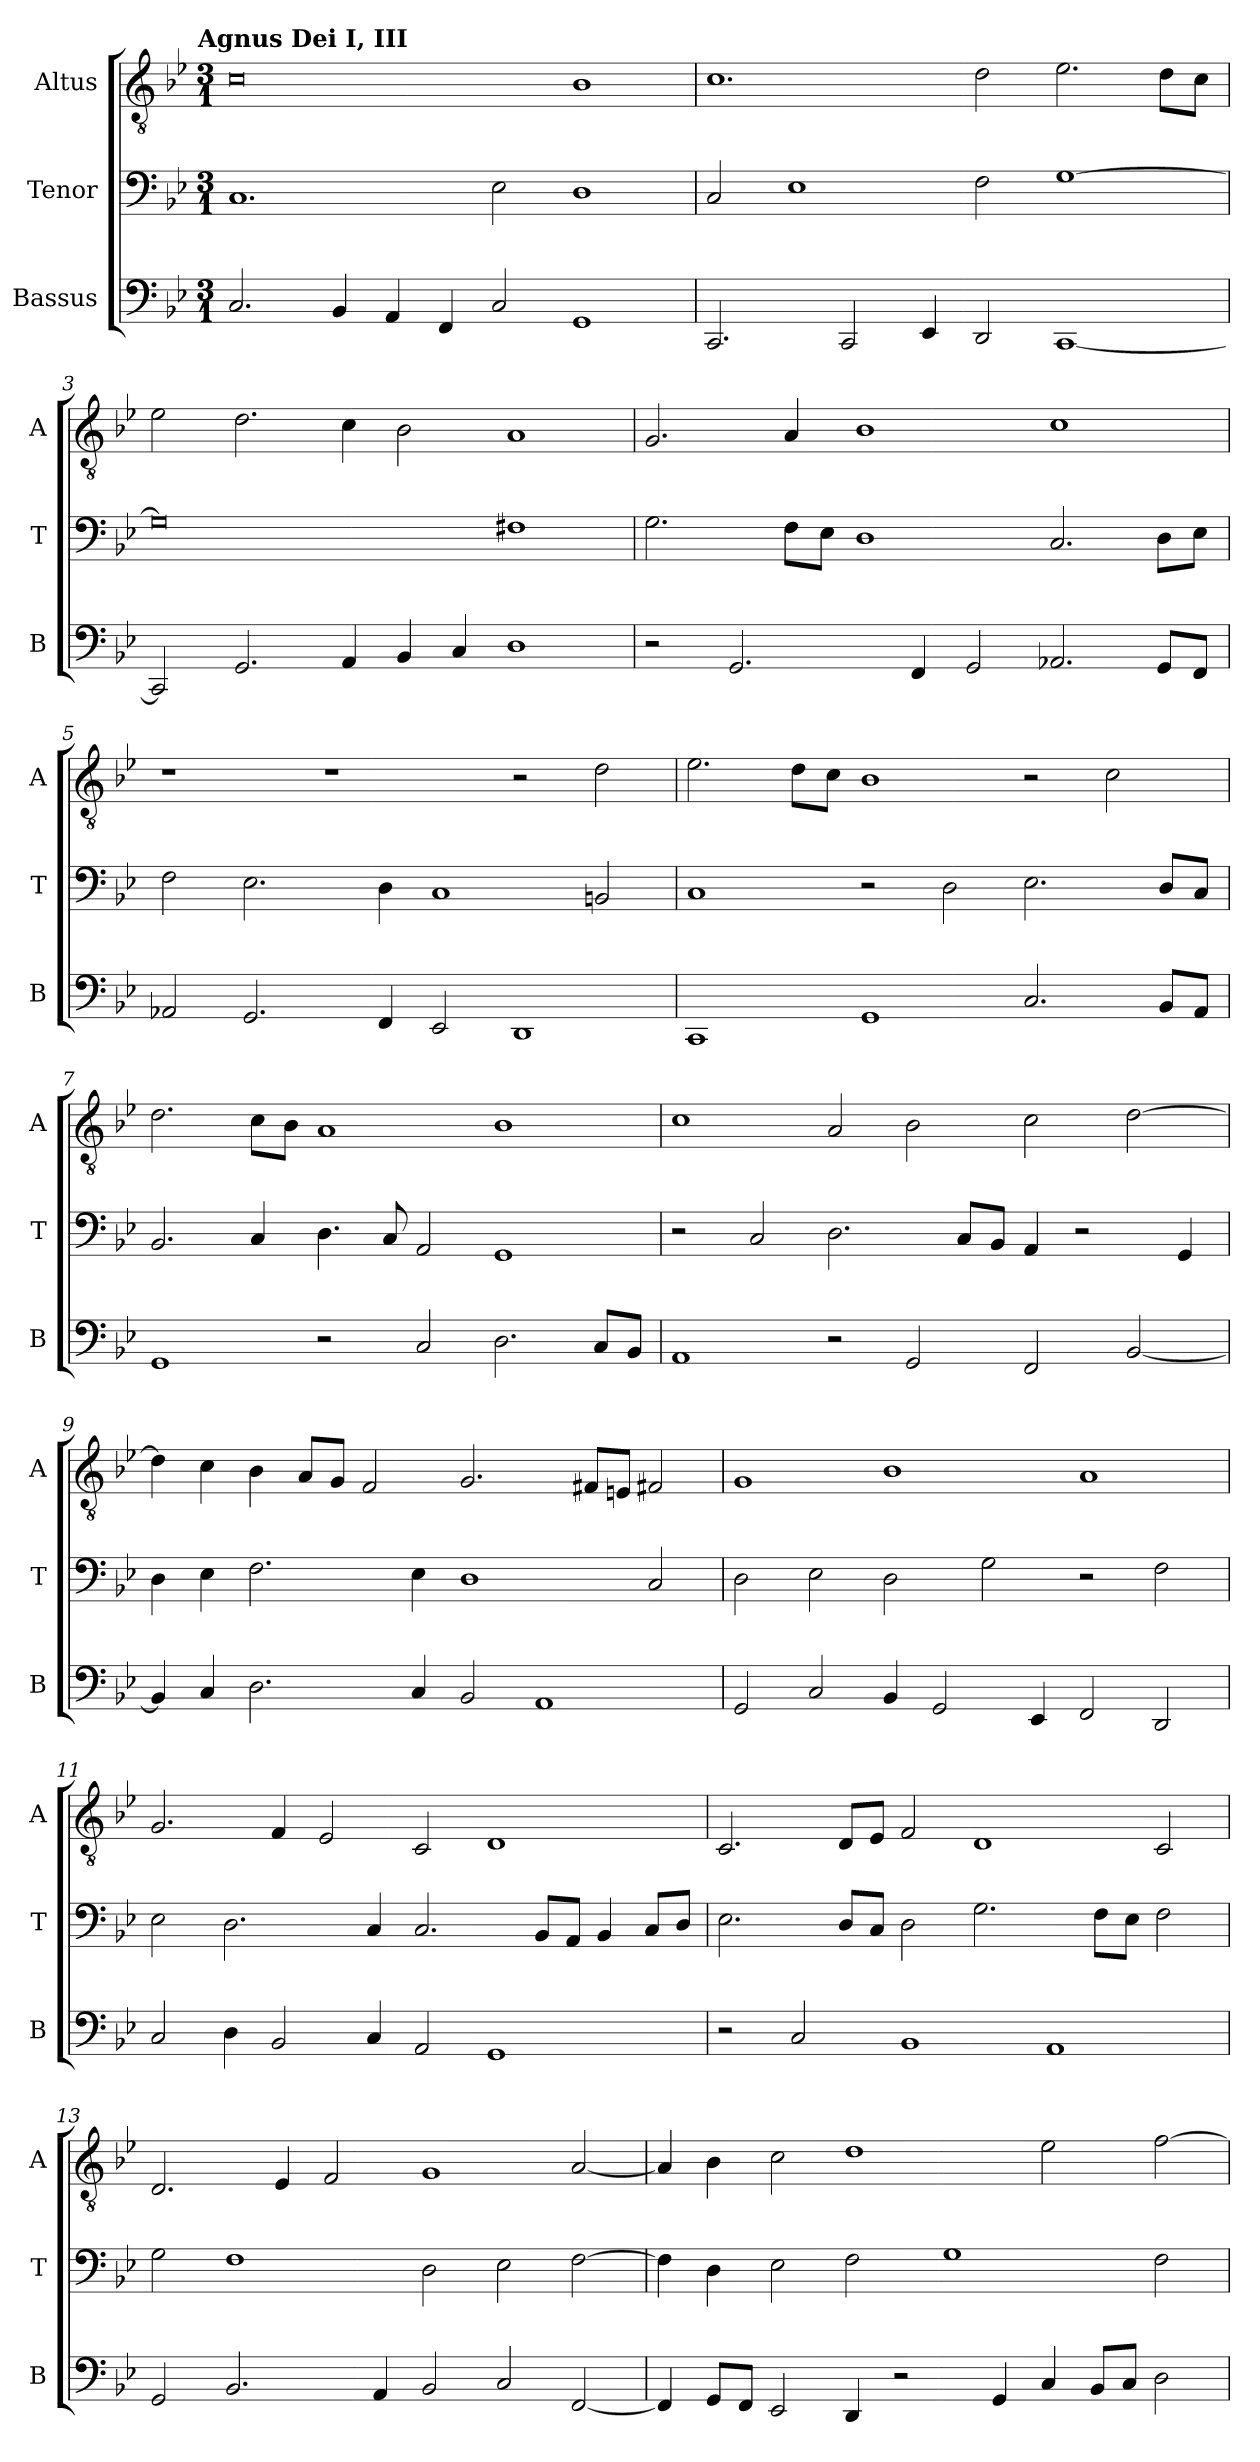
**kern	**kern	**kern
*part3	*part2	*part1
*staff3	*staff2	*staff1
*I"Bassus	*I"Tenor	*I"Altus
*I'B	*I'T	*I'A
*clefF4	*clefF4	*clefGv2
*k[b-e-]	*k[b-e-]	*k[b-e-]
!!LO:TX:omd:t=Agnus Dei I, III
*M3/1	*M3/1	*M3/1
=1	=1	=1
2.C/	1.C	0c
4BB-/	.	.
4AA/	.	.
4FF/	.	.
2C/	2E-\	.
1GG	1D	1B-
=2	=2	=2
2.CC/	2C/	1.c
.	1E-	.
2CC/	.	.
4EE-/	.	.
2DD/	2F\	2d\
[1CC	[1G	2.e-\
.	.	8d\L
.	.	8c\J
=3	=3	=3
2CC/]	0G]	2e-\
2.GG/	.	2.d\
4AA/	.	4c\
4BB-/	.	2B-\
4C/	.	.
1D	1F#X	1A
=4	=4	=4
2r	2.G\	2.G/
2.GG/	.	.
.	8F\L	4A/
.	8E-\J	.
.	1D	1B-
4FF/	.	.
2GG/	.	.
2.AA-X/	2.C/	1c
8GG/L	8D\L	.
8FF/J	8E-\J	.
=5	=5	=5
2AA-X/	2F\	1r
2.GG/	2.E-\	.
.	.	1r
4FF/	4D\	.
2EE-/	1C	.
1DD	.	2r
.	2BBn/	2d\
=6	=6	=6
1CC	1C	2.e-\
.	.	8d\L
.	.	8c\J
1GG	2r	1B-
.	2D\	.
2.C/	2.E-\	2r
.	.	2c\
8BB-/L	8D/L	.
8AA/J	8C/J	.
=7	=7	=7
1GG	2.BB-/	2.d\
.	4C/	8c\L
.	.	8B-\J
2r	4.D\	1A
.	8C/	.
2C/	2AA/	.
2.D\	1GG	1B-
8C/L	.	.
8BB-/J	.	.
=8	=8	=8
1AA	2r	1c
.	2C/	.
2r	2.D\	2A/
2GG/	.	2B-\
.	8C/L	.
.	8BB-/J	.
2FF/	4AA/	2c\
.	2r	.
[2BB-/	.	[2d\
.	4GG/	.
=9	=9	=9
4BB-/]	4D\	4d\]
4C/	4E-\	4c\
2.D\	2.F\	4B-\
.	.	8A/L
.	.	8G/J
.	.	2F/
4C/	4E-\	.
2BB-/	1D	2.G/
1AA	.	.
.	.	8F#X/L
.	.	8En/J
.	2C/	2F#X/
=10	=10	=10
2GG/	2D\	1G
2C/	2E-\	.
4BB-/	2D\	1B-
2GG/	.	.
.	2G\	.
4EE-/	.	.
2FF/	2r	1A
2DD/	2F\	.
=11	=11	=11
2C/	2E-\	2.G/
4D\	2.D\	.
2BB-/	.	4F/
.	.	2E-/
4C/	4C/	.
2AA/	2.C/	2C/
1GG	.	1D
.	8BB-/L	.
.	8AA/J	.
.	4BB-/	.
.	8C/L	.
.	8D/J	.
=12	=12	=12
2r	2.E-\	2.C/
2C/	.	.
.	8D/L	8D/L
.	8C/J	8E-/J
1BB-	2D\	2F/
.	2.G\	1D
1AA	.	.
.	8F\L	.
.	8E-\J	.
.	2F\	2C/
=13	=13	=13
2GG/	2G\	2.D/
2.BB-/	1F	.
.	.	4E-/
.	.	2F/
4AA/	.	.
2BB-/	2D\	1G
2C/	2E-\	.
[2FF/	[2F\	[2A/
=14	=14	=14
4FF/]	4F\]	4A/]
8GG/L	4D\	4B-\
8FF/J	.	.
2EE-/	2E-\	2c\
4DD/	2F\	1d
2r	.	.
.	1G	.
4GG/	.	.
4C/	.	2e-\
8BB-/L	.	.
8C/J	.	.
2D\	2F\	[2f\
=	=	=
*-	*-	*-
